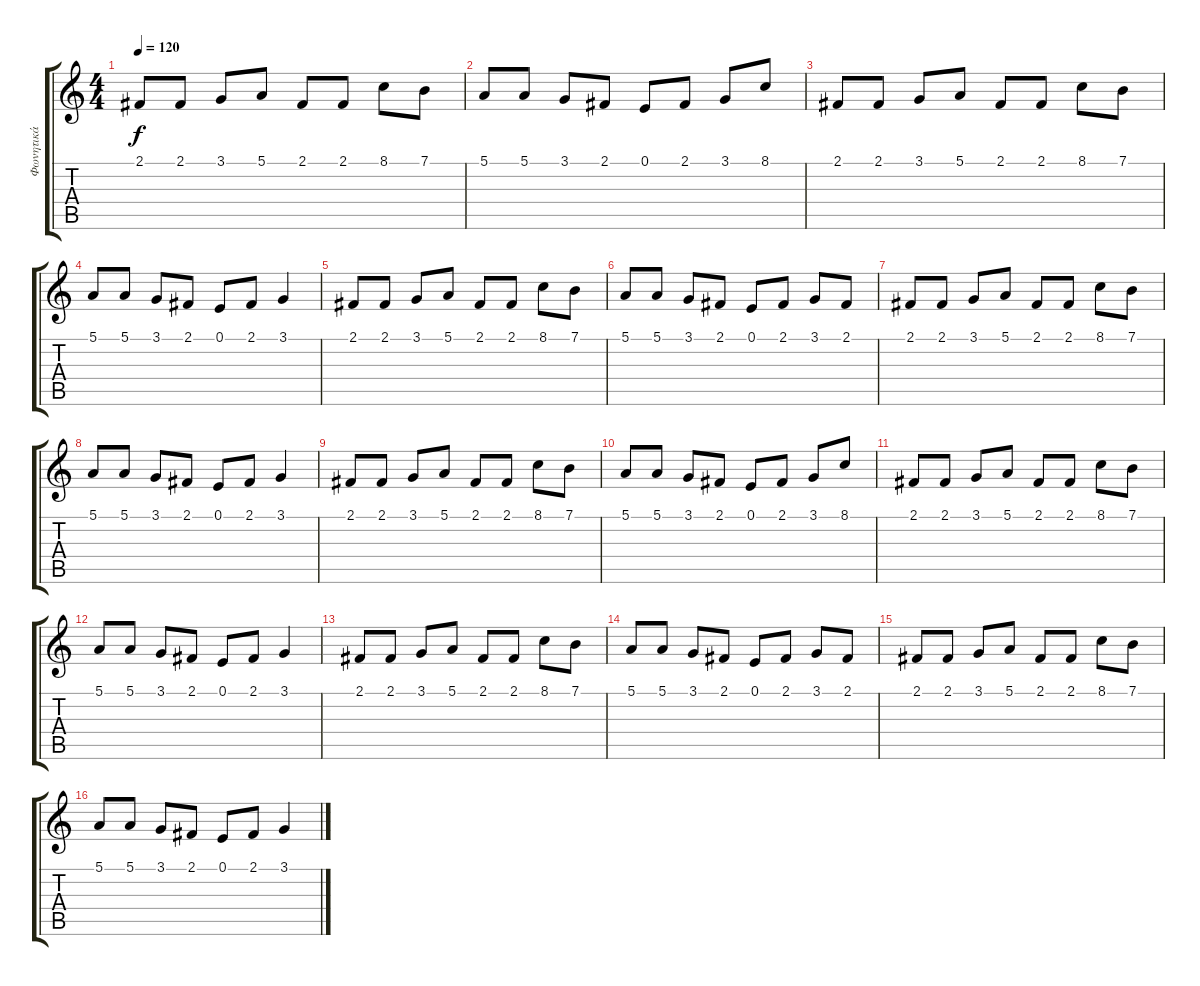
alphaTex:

\track ("Φωνητικά" "Φωνητικά") {instrument cello}
\staff {score tabs}
\tuning (E4 B3 G3 D3 A2 E2) {hide}
\ts (4 4)
\tempo 120
\clef g2
\ks c
2.1.8{dy f} 2.1.8 3.1.8 5.1.8 2.1.8 2.1.8 8.1.8 7.1.8 |
5.1.8 5.1.8 3.1.8 2.1.8 0.1.8 2.1.8 3.1.8 8.1.8 |
2.1.8 2.1.8 3.1.8 5.1.8 2.1.8 2.1.8 8.1.8 7.1.8 |
5.1.8 5.1.8 3.1.8 2.1.8 0.1.8 2.1.8 3.1.4 |
2.1.8 2.1.8 3.1.8 5.1.8 2.1.8 2.1.8 8.1.8 7.1.8 |
5.1.8 5.1.8 3.1.8 2.1.8 0.1.8 2.1.8 3.1.8 2.1.8 |
2.1.8 2.1.8 3.1.8 5.1.8 2.1.8 2.1.8 8.1.8 7.1.8 |
5.1.8 5.1.8 3.1.8 2.1.8 0.1.8 2.1.8 3.1.4 |
2.1.8 2.1.8 3.1.8 5.1.8 2.1.8 2.1.8 8.1.8 7.1.8 |
5.1.8 5.1.8 3.1.8 2.1.8 0.1.8 2.1.8 3.1.8 8.1.8 |
2.1.8 2.1.8 3.1.8 5.1.8 2.1.8 2.1.8 8.1.8 7.1.8 |
5.1.8 5.1.8 3.1.8 2.1.8 0.1.8 2.1.8 3.1.4 |
2.1.8 2.1.8 3.1.8 5.1.8 2.1.8 2.1.8 8.1.8 7.1.8 |
5.1.8 5.1.8 3.1.8 2.1.8 0.1.8 2.1.8 3.1.8 2.1.8 |
2.1.8 2.1.8 3.1.8 5.1.8 2.1.8 2.1.8 8.1.8 7.1.8 |
5.1.8 5.1.8 3.1.8 2.1.8 0.1.8 2.1.8 3.1.4
